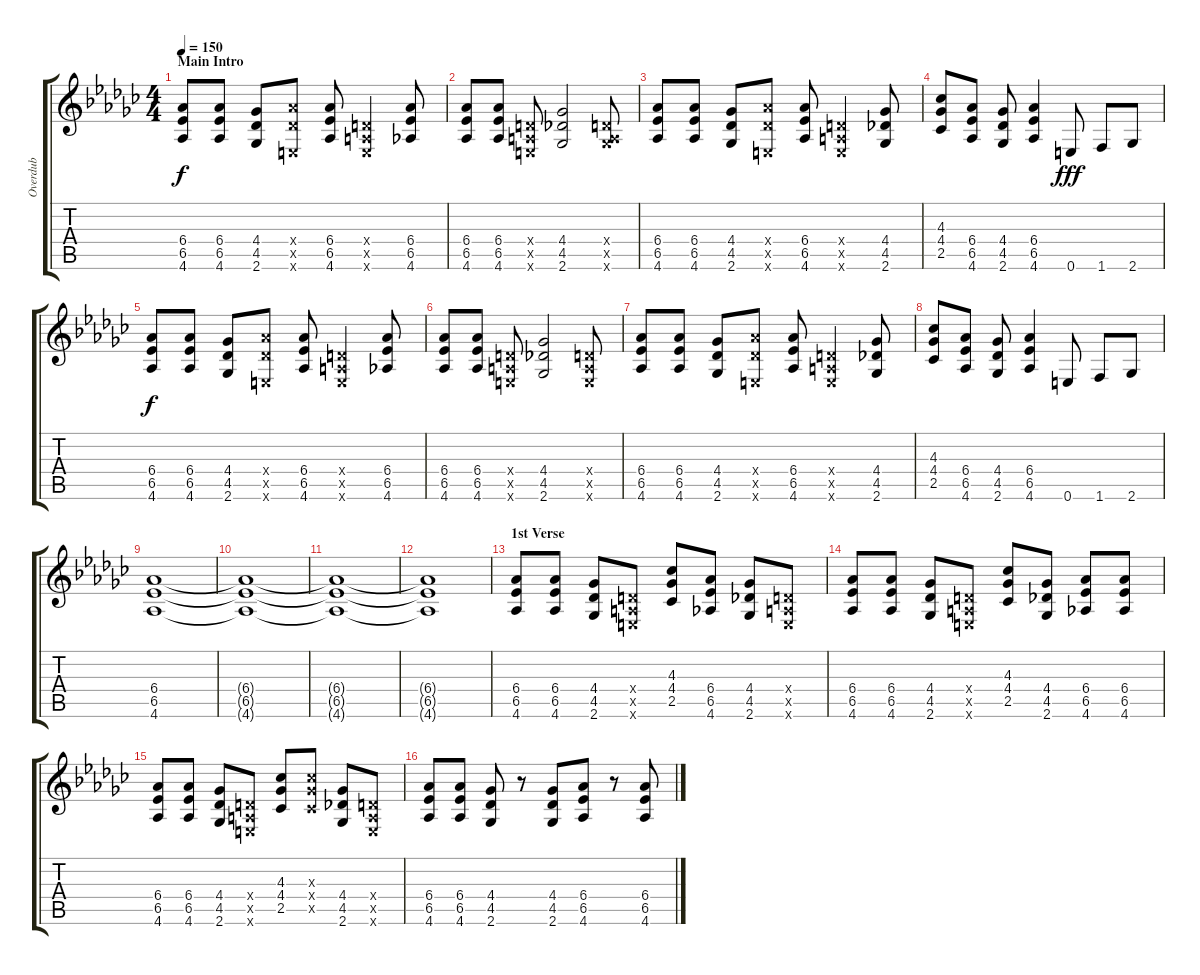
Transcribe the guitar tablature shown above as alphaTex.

\track ("Overdub" "Overdub") {instrument distortionguitar}
\staff {score tabs}
\tuning (E4 B3 G3 D3 A2 E2) {hide}
\ts (4 4)
\section ("" "Main Intro")
\tempo 150
\clef g2
\ks gb
(6.4 6.5 4.6).8{dy f} (6.4 6.5 4.6).8 (4.4 4.5 2.6).8 (6.4{x} 4.5{x} 0.6{x}).8 (6.4 6.5 4.6).8 (0.4{x} 0.5{x} 0.6{x}).4 (6.4 6.5 4.6).8 |
(6.4 6.5 4.6).8 (6.4 6.5 4.6).8 (0.4{x} 0.5{x} 0.6{x}).8 (4.4 4.5 2.6).2 (0.4{x} 0.5{x} 2.6{x}).8 |
(6.4 6.5 4.6).8 (6.4 6.5 4.6).8 (4.4 4.5 2.6).8 (6.4{x} 4.5{x} 0.6{x}).8 (6.4 6.5 4.6).8 (0.4{x} 0.5{x} 0.6{x}).4 (4.4 4.5 2.6).8 |
(4.3 4.4 2.5).8 (6.4 6.5 4.6).8 (4.4 4.5 2.6).8 (6.4 6.5 4.6).4 0.6.8{dy fff volume 16} 1.6.8 2.6.8 |
(6.4 6.5 4.6).8{dy f volume 13} (6.4 6.5 4.6).8 (4.4 4.5 2.6).8 (6.4{x} 4.5{x} 0.6{x}).8 (6.4 6.5 4.6).8 (0.4{x} 0.5{x} 0.6{x}).4 (6.4 6.5 4.6).8 |
(6.4 6.5 4.6).8 (6.4 6.5 4.6).8 (0.4{x} 0.5{x} 0.6{x}).8 (4.4 4.5 2.6).2 (0.4{x} 0.5{x} 0.6{x}).8 |
(6.4 6.5 4.6).8 (6.4 6.5 4.6).8 (4.4 4.5 2.6).8 (6.4{x} 4.5{x} 0.6{x}).8 (6.4 6.5 4.6).8 (0.4{x} 0.5{x} 0.6{x}).4 (4.4 4.5 2.6).8 |
(4.3 4.4 2.5).8 (6.4 6.5 4.6).8 (4.4 4.5 2.6).8 (6.4 6.5 4.6).4 0.6.8 1.6.8 2.6.8 |
(6.4 6.5 4.6).1 |
(6.4{t} 6.5{t} 4.6{t}).1 |
(6.4{t} 6.5{t} 4.6{t}).1 |
(6.4{t} 6.5{t} 4.6{t}).1 |
\section ("" "1st Verse")
(6.4 6.5 4.6).8{volume 9} (6.4 6.5 4.6).8 (4.4 4.5 2.6).8 (0.4{x} 0.5{x} 0.6{x}).8 (4.3 4.4 2.5).8 (6.4 6.5 4.6).8 (4.4 4.5 2.6).8 (0.4{x} 0.5{x} 0.6{x}).8 |
(6.4 6.5 4.6).8 (6.4 6.5 4.6).8 (4.4 4.5 2.6).8 (0.4{x} 0.5{x} 0.6{x}).8 (4.3 4.4 2.5).8 (4.4 4.5 2.6).8 (6.4 6.5 4.6).8 (6.4 6.5 4.6).8 |
(6.4 6.5 4.6).8 (6.4 6.5 4.6).8 (4.4 4.5 2.6).8 (0.4{x} 0.5{x} 0.6{x}).8 (4.3 4.4 2.5).8 (4.3{x} 4.4{x} 2.5{x}).8 (4.4 4.5 2.6).8 (0.4{x} 0.5{x} 0.6{x}).8 |
(6.4 6.5 4.6).8 (6.4 6.5 4.6).8 (4.4 4.5 2.6).8 r.8 (4.4 4.5 2.6).8 (6.4 6.5 4.6).8 r.8 (6.4 6.5 4.6).8
